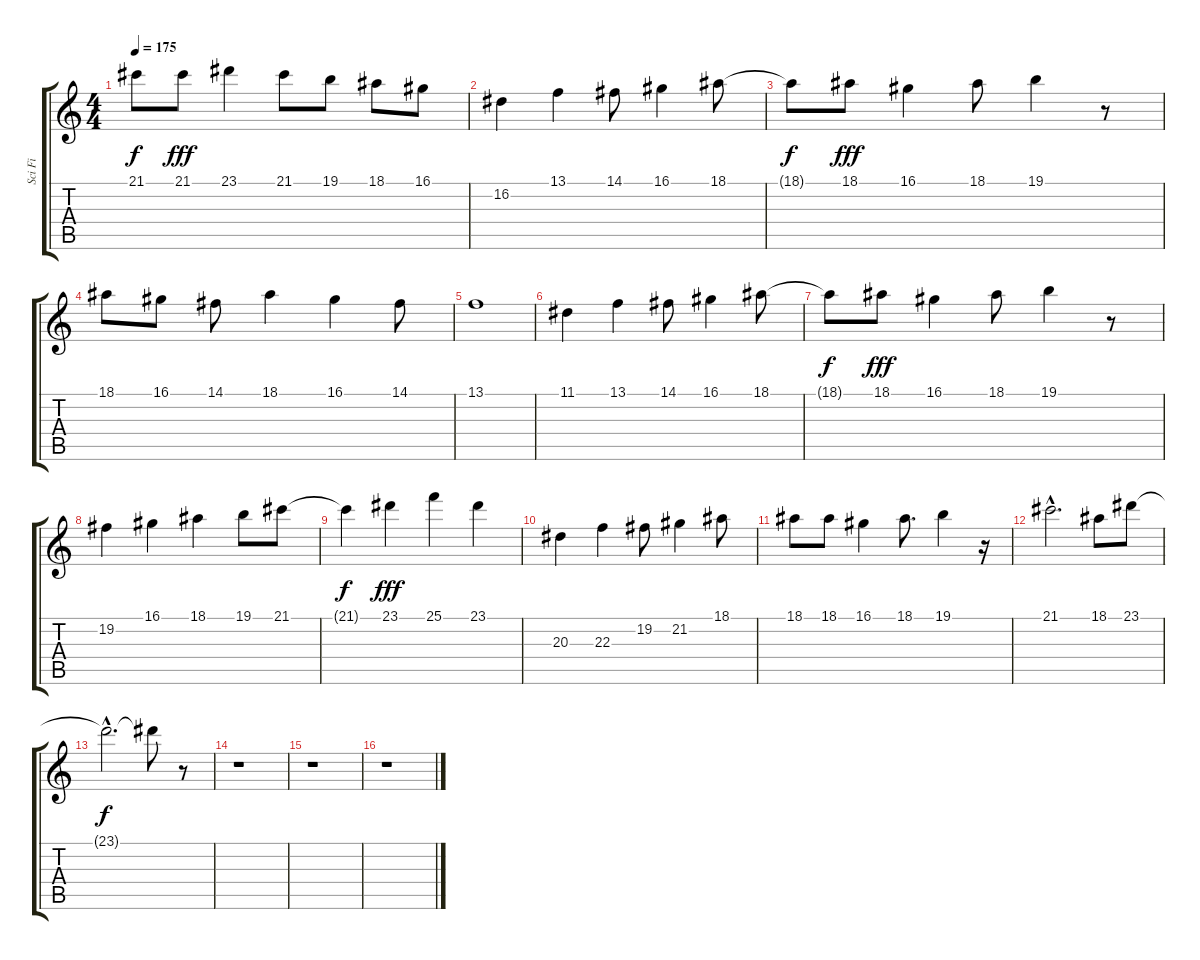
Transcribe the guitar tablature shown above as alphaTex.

\track ("Sci Fi" "Sci Fi") {instrument fx8scifi}
\staff {score tabs}
\tuning (E4 B3 G3 D3 A2 E2) {hide}
\ts (4 4)
\tempo 175
\clef g2
\ks c
21.1{t}.8{dy f} 21.1.8{dy fff} 23.1.4 21.1.8 19.1.8 18.1.8 16.1.8 |
16.2.4 13.1.4 14.1.8 16.1.4 18.1.8 |
18.1{t}.8{dy f} 18.1.8{dy fff} 16.1.4 18.1.8 19.1.4 r.8 |
18.1.8 16.1.8 14.1.8 18.1.4 16.1.4 14.1.8 |
13.1.1 |
11.1.4 13.1.4 14.1.8 16.1.4 18.1.8 |
18.1{t}.8{dy f} 18.1.8{dy fff} 16.1.4 18.1.8 19.1.4 r.8 |
19.2.4 16.1.4 18.1.4 19.1.8 21.1.8 |
21.1{t}.4{dy f} 23.1.4{dy fff} 25.1.4 23.1.4 |
20.3.4 22.3.4 19.2.8 21.2.4 18.1.8 |
18.1.8 18.1.8 16.1.4 18.1.8{d} 19.1.4 r.16 |
21.1{hac}.2{d} 18.1.8 23.1.8 |
23.1{hac t}.2{d dy f} 23.1{t}.8 r.8 |
r.1 |
r.1 |
r.1
